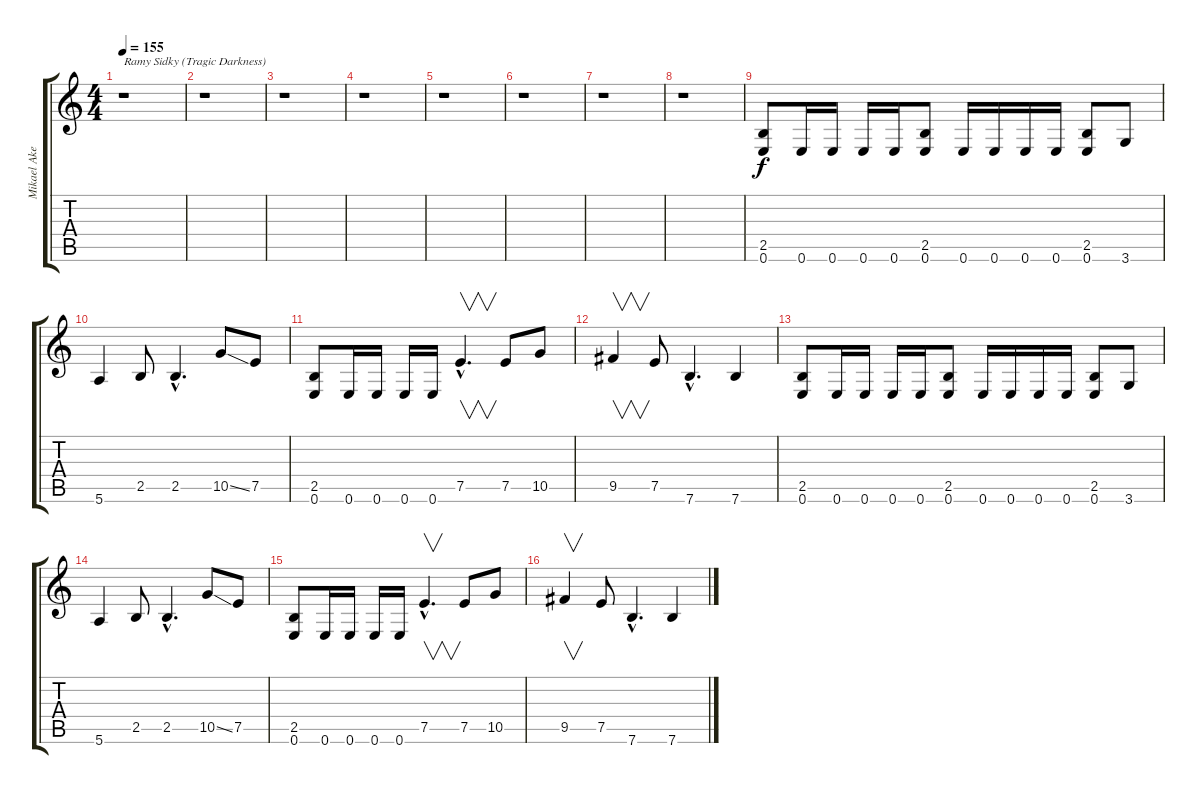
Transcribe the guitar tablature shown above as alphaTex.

\track ("Mikael Akerfeldt" "Mikael Ake") {instrument distortionguitar}
\staff {score tabs}
\tuning (E4 B3 G3 D3 A2 E2) {hide}
\ts (4 4)
\tempo 155
\clef g2
\ks c
r.1{txt "Ramy Sidky (Tragic Darkness)" dy f instrument distortionguitar} |
r.1 |
r.1 |
r.1 |
r.1{txt ""} |
r.1 |
r.1 |
r.1 |
(2.5 0.6).8 0.6.16 0.6.16 0.6.16 0.6.16 (2.5 0.6).8 0.6.16 0.6.16 0.6.16 0.6.16 (2.5 0.6).8 3.6.8 |
5.6.4 2.5.8 2.5{hac}.4{d} 10.5{ss}.8 7.5.8 |
(2.5 0.6).8 0.6.16 0.6.16 0.6.16 0.6.16 7.5{hac}.4{v d} 7.5.8 10.5.8 |
9.5.4{v} 7.5.8 7.6{hac}.4{d} 7.6.4 |
(2.5 0.6).8 0.6.16 0.6.16 0.6.16 0.6.16 (2.5 0.6).8 0.6.16 0.6.16 0.6.16 0.6.16 (2.5 0.6).8 3.6.8 |
5.6.4 2.5.8 2.5{hac}.4{d} 10.5{ss}.8 7.5.8 |
(2.5 0.6).8 0.6.16 0.6.16 0.6.16 0.6.16 7.5{hac}.4{v d} 7.5.8 10.5.8 |
9.5.4{v} 7.5.8 7.6{hac}.4{d} 7.6.4
